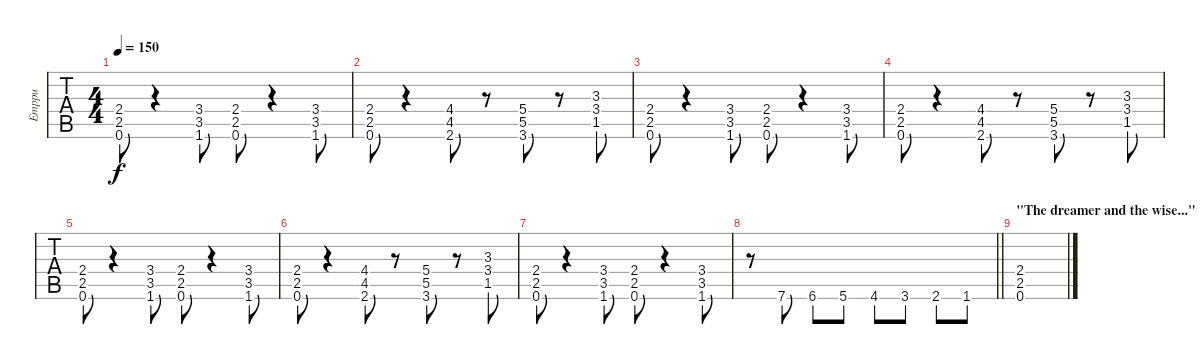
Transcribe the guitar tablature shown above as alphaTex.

\track ("Emppu" "Emppu") {instrument distortionguitar}
\staff {tabs}
\tuning (D4 A3 F3 C3 G2 D2) {hide}
\ts (4 4)
\tempo 150
\clef g2
\ks c
(2.4 2.5 0.6).8{dy f} r.4 (3.4 3.5 1.6).8 (2.4 2.5 0.6).8 r.4 (3.4 3.5 1.6).8 |
(2.4 2.5 0.6).8 r.4 (4.4 4.5 2.6).8 r.8 (5.4 5.5 3.6).8 r.8 (3.3 3.4 1.5).8 |
(2.4 2.5 0.6).8 r.4 (3.4 3.5 1.6).8 (2.4 2.5 0.6).8 r.4 (3.4 3.5 1.6).8 |
(2.4 2.5 0.6).8 r.4 (4.4 4.5 2.6).8 r.8 (5.4 5.5 3.6).8 r.8 (3.3 3.4 1.5).8 |
(2.4 2.5 0.6).8 r.4 (3.4 3.5 1.6).8 (2.4 2.5 0.6).8 r.4 (3.4 3.5 1.6).8 |
(2.4 2.5 0.6).8 r.4 (4.4 4.5 2.6).8 r.8 (5.4 5.5 3.6).8 r.8 (3.3 3.4 1.5).8 |
(2.4 2.5 0.6).8 r.4 (3.4 3.5 1.6).8 (2.4 2.5 0.6).8 r.4 (3.4 3.5 1.6).8 |
\barLineRight lightlight
r.8 7.6.8 6.6.8 5.6.8 4.6.8 3.6.8 2.6.8 1.6.8 |
\section ("" "\"The dreamer and the wise...\"")
(2.4 2.5 0.6).1
